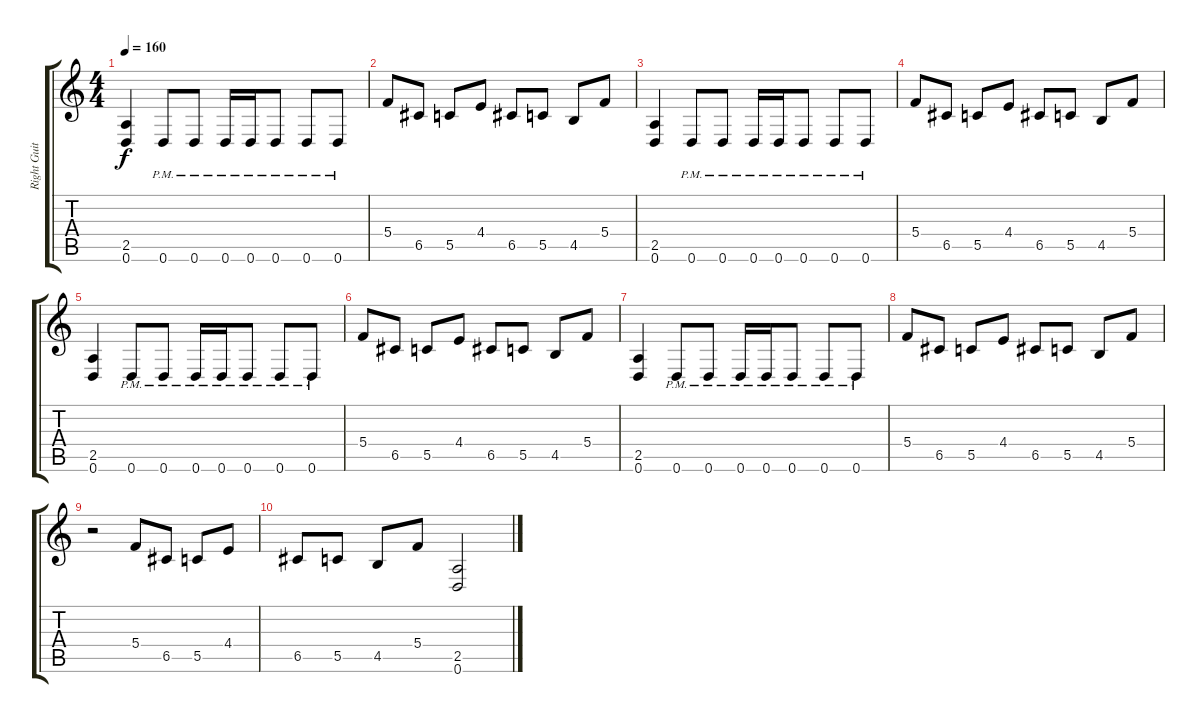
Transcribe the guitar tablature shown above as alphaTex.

\track ("Right Guitar" "Right Guit") {instrument distortionguitar}
\staff {score tabs}
\tuning (D4 A3 F3 C3 G2 D2) {hide}
\ts (4 4)
\tempo 160
\clef g2
\ks c
(2.5 0.6).4{dy f} 0.6{pm}.8 0.6{pm}.8 0.6{pm}.16 0.6{pm}.16 0.6{pm}.8 0.6{pm}.8 0.6{pm}.8 |
5.4.8 6.5.8 5.5.8 4.4.8 6.5.8 5.5.8 4.5.8 5.4.8 |
(2.5 0.6).4 0.6{pm}.8 0.6{pm}.8 0.6{pm}.16 0.6{pm}.16 0.6{pm}.8 0.6{pm}.8 0.6{pm}.8 |
5.4.8 6.5.8 5.5.8 4.4.8 6.5.8 5.5.8 4.5.8 5.4.8 |
(2.5 0.6).4 0.6{pm}.8 0.6{pm}.8 0.6{pm}.16 0.6{pm}.16 0.6{pm}.8 0.6{pm}.8 0.6{pm}.8 |
5.4.8 6.5.8 5.5.8 4.4.8 6.5.8 5.5.8 4.5.8 5.4.8 |
(2.5 0.6).4 0.6{pm}.8 0.6{pm}.8 0.6{pm}.16 0.6{pm}.16 0.6{pm}.8 0.6{pm}.8 0.6{pm}.8 |
5.4.8 6.5.8 5.5.8 4.4.8 6.5.8 5.5.8 4.5.8 5.4.8 |
r.2 5.4.8 6.5.8 5.5.8 4.4.8 |
6.5.8 5.5.8 4.5.8 5.4.8 (2.5 0.6).2
